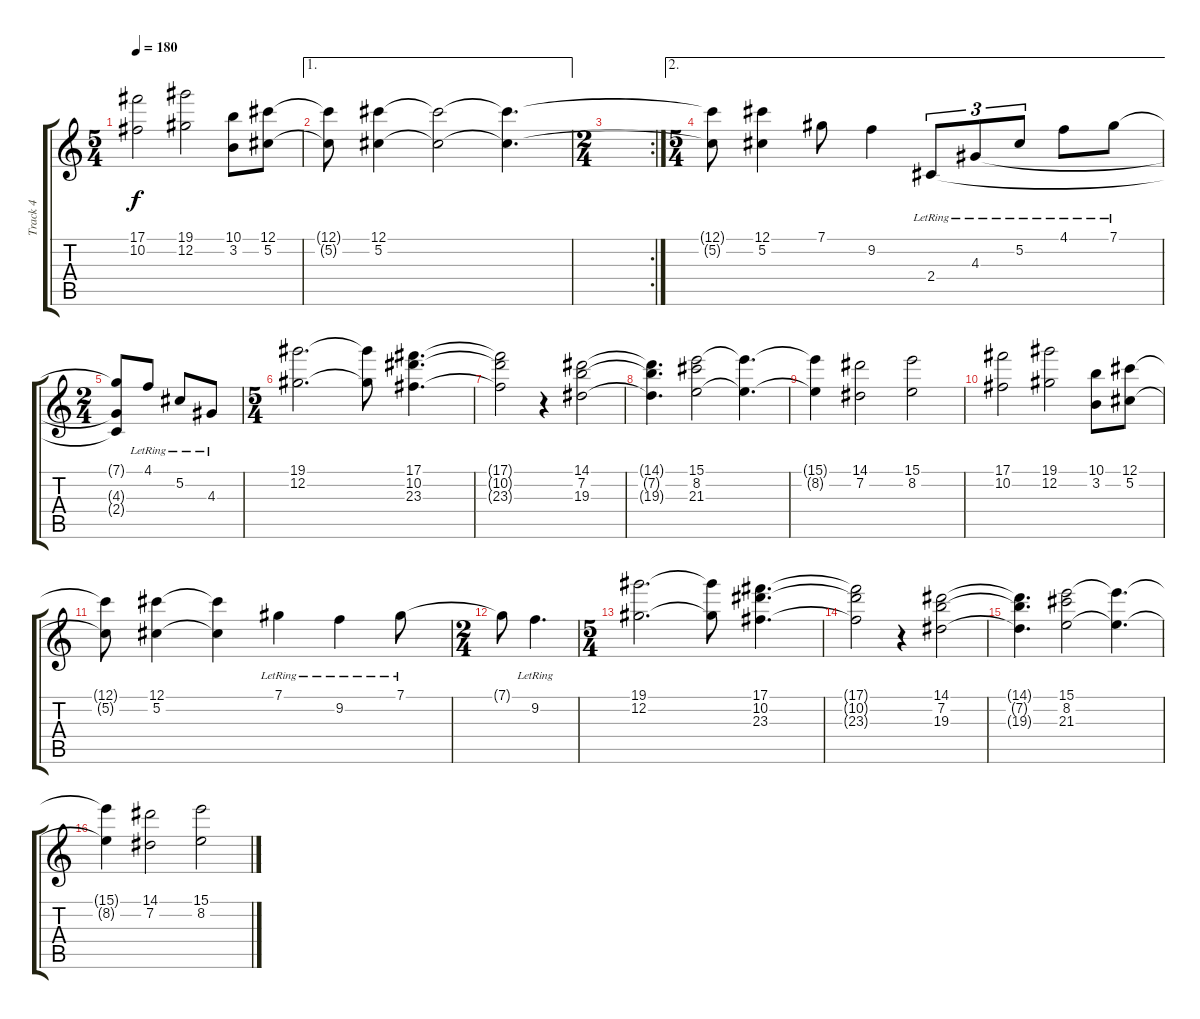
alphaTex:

\track ("Track 4" "Track 4") {instrument electricguitarjazz}
\staff {score tabs}
\tuning (Db4 Ab3 E3 B2 Gb2 Db2) {hide}
\ts (5 4)
\tempo 180
\clef g2
\ks c
(17.1 10.2).2{dy f} (19.1 12.2).2 (10.1 3.2).8 (12.1 5.2).8 |
\ae 1
(12.1{t} 5.2{t}).8 (12.1 5.2).4 (12.1{t} 5.2{t}).2 (12.1{t} 5.2{t}).4{d} |
\rc 2
\ts (2 4)
|
\ae 2
\ts (5 4)
(12.1{t} 5.2{t}).8 (12.1 5.2).4 7.1.8 9.2.4 2.4{lr}.8{tu (3 2)} 4.3{lr}.8{tu (3 2)} 5.2{lr}.8{tu (3 2)} 4.1{lr}.8 7.1{lr}.8 |
\ts (2 4)
(7.1{t} 4.3{t} 2.4{t}).8 4.1{lr}.8 5.2{lr}.8 4.3{lr}.8 |
\ts (5 4)
(19.1 12.2).2{d} (19.1{t} 12.2{t}).8 (17.1 10.2 23.3).4{d} |
(17.1{t} 10.2{t} 23.3{t}).2 r.4 (14.1 7.2 19.3).2 |
(14.1{t} 7.2{t} 19.3{t}).4{d} (15.1 8.2 21.3).2 (15.1{t} 8.2{t}).4{d} |
(15.1{t} 8.2{t}).4 (14.1 7.2).2 (15.1 8.2).2 |
(17.1 10.2).2 (19.1 12.2).2 (10.1 3.2).8 (12.1 5.2).8 |
(12.1{t} 5.2{t}).8 (12.1 5.2).4 (12.1{t} 5.2{t}).4 7.1{lr}.4 9.2{lr}.4 7.1{lr}.8 |
\ts (2 4)
7.1{t}.8 9.2{lr}.4{d} |
\ts (5 4)
(19.1 12.2).2{d} (19.1{t} 12.2{t}).8 (17.1 10.2 23.3).4{d} |
(17.1{t} 10.2{t} 23.3{t}).2 r.4 (14.1 7.2 19.3).2 |
(14.1{t} 7.2{t} 19.3{t}).4{d} (15.1 8.2 21.3).2 (15.1{t} 8.2{t}).4{d} |
(15.1{t} 8.2{t}).4 (14.1 7.2).2 (15.1 8.2).2
